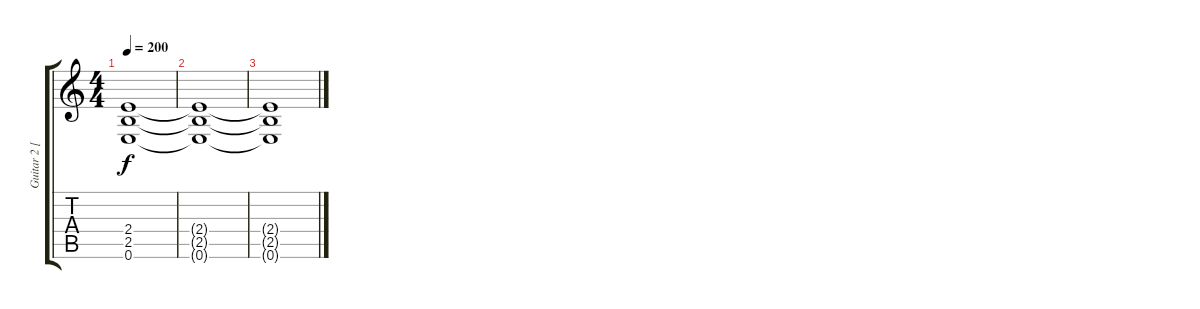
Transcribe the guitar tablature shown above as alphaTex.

\track ("Guitar 2 [6-String]" "Guitar 2 [") {instrument distortionguitar}
\staff {score tabs}
\tuning (E4 B3 G3 D3 A2 E2) {hide}
\ts (4 4)
\tempo 200
\clef g2
\ks c
(2.4{t} 2.5{t} 0.6{t}).1{dy f} |
(2.4{t} 2.5{t} 0.6{t}).1 |
(2.4{t} 2.5{t} 0.6{t}).1
